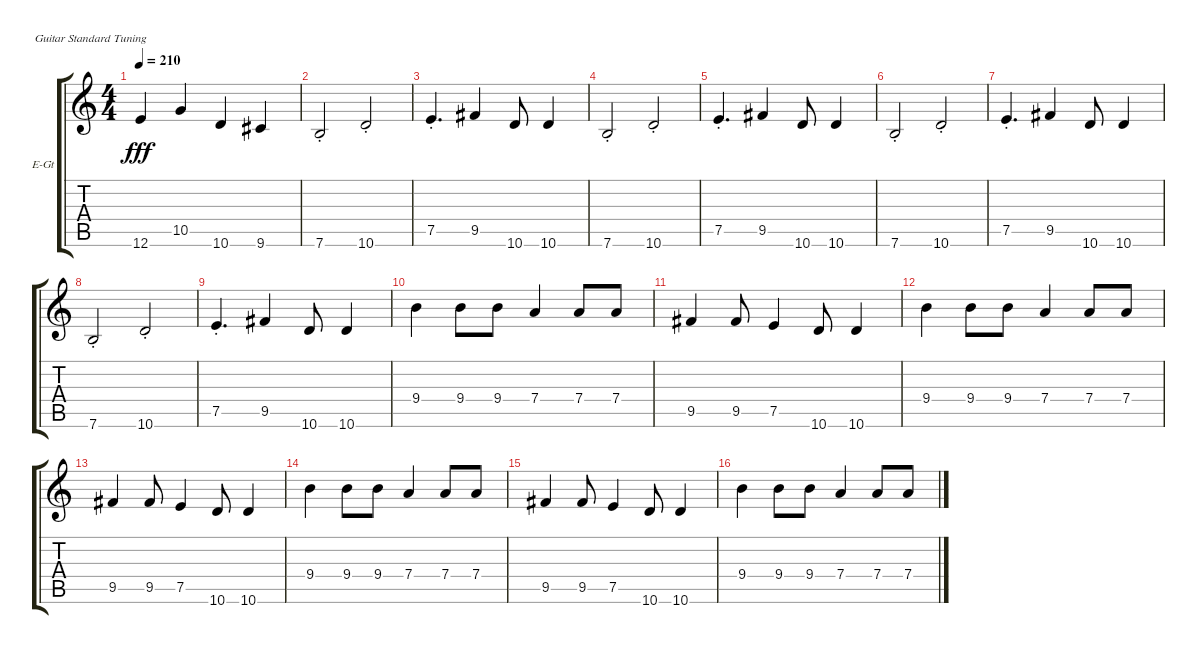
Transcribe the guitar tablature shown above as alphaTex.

\defaultSystemsLayout 4
\bracketExtendMode groupsimilarinstruments
\firstSystemTrackNameOrientation horizontal
\otherSystemsTrackNameOrientation horizontal
\track ("Cook" "E-Gt") {instrument electricguitarclean}
\staff {score tabs}
\tuning (E4 B3 G3 D3 A2 E2)
\ts (4 4)
\tempo 210
\clef g2
\ks c
12.6.4{dy fff} 10.5.4 10.6.4 9.6.4 |
7.6{st}.2 10.6{st}.2 |
7.5{st}.4{d} 9.5.4 10.6.8 10.6.4 |
7.6{st}.2 10.6{st}.2 |
7.5{st}.4{d} 9.5.4 10.6.8 10.6.4 |
7.6{st}.2 10.6{st}.2 |
7.5{st}.4{d} 9.5.4 10.6.8 10.6.4 |
7.6{st}.2 10.6{st}.2 |
7.5{st}.4{d} 9.5.4 10.6.8 10.6.4 |
9.4.4 9.4.8 9.4.8 7.4.4 7.4.8 7.4.8 |
9.5.4 9.5.8 7.5.4 10.6.8 10.6.4 |
9.4.4 9.4.8 9.4.8 7.4.4 7.4.8 7.4.8 |
9.5.4 9.5.8 7.5.4 10.6.8 10.6.4 |
9.4.4 9.4.8 9.4.8 7.4.4 7.4.8 7.4.8 |
9.5.4 9.5.8 7.5.4 10.6.8 10.6.4 |
9.4.4 9.4.8 9.4.8 7.4.4 7.4.8 7.4.8
